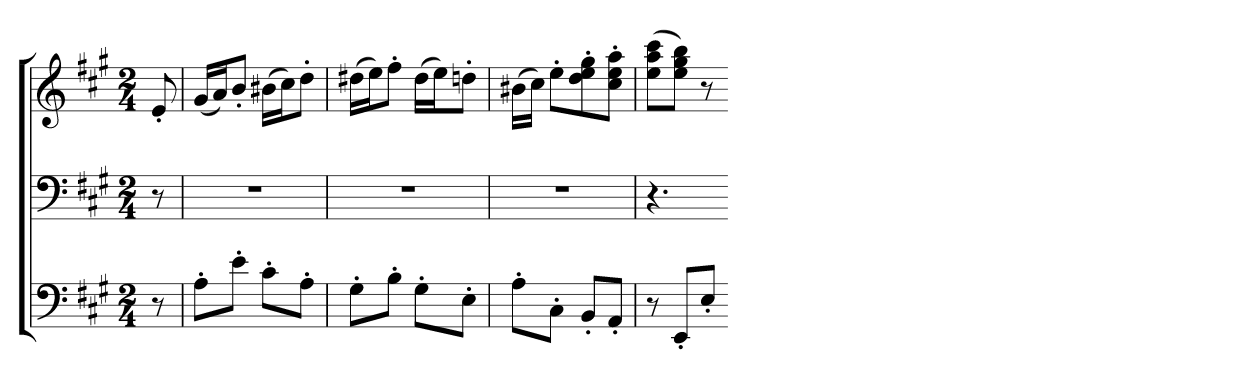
**kern	**kern	**kern
*part3	*part2	*part1
*staff3	*staff2	*staff1
*clefF4	*clefF4	*clefG2
*k[f#c#g#]	*k[f#c#g#]	*k[f#c#g#]
*A:	*A:	*A:
*M2/4	*M2/4	*M2/4
=	=	=
8r	8r	8e'
=153	=153	=153
8A'L	2r	(16g#LL
.	.	16aJ)
8e'J	.	8b'J
8c#'L	.	(16b#XLL
.	.	16cc#J)
8A'J	.	8dd'J
=154	=154	=154
8G#'L	2r	(16dd#XLL
.	.	16eeJ)
8B'J	.	8ff#'J
8G#'L	.	(16dd#LL
.	.	16eeJ)
8E'J	.	8ddn'J
=155	=155	=155
8A'L	2r	(16b#XLL
.	.	16cc#JJ)
8C#'J	.	8ee'L
8BB'L	.	8dd' 8ee' 8gg#'
8AA'J	.	8cc#' 8ee' 8aa'J
=156	=156	=156
8r	4.r	(8ee 8aa 8ccc#L
8EE'L	.	8ee 8gg# 8bbJ)
8E'J	.	8r
=-	=-	=-
*-	*-	*-
